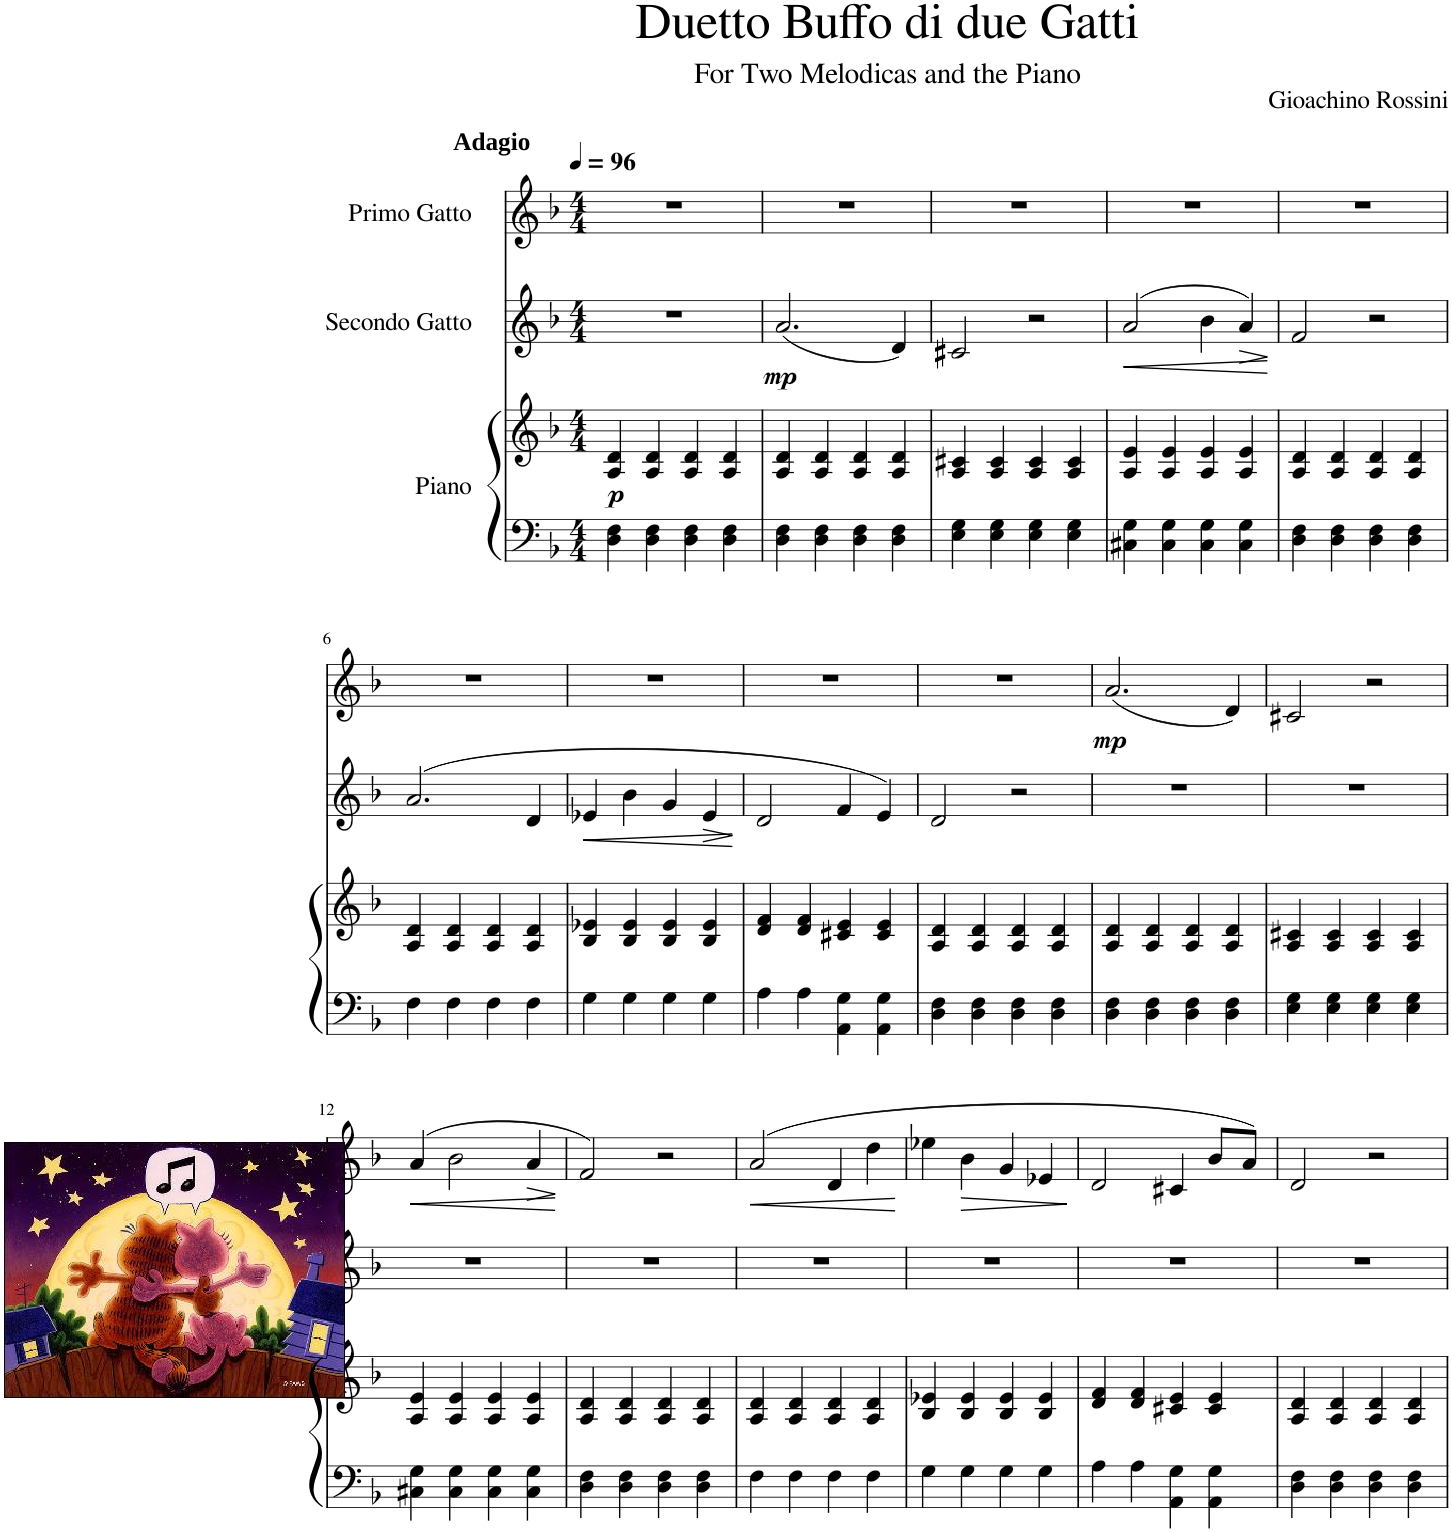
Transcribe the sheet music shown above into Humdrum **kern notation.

**kern	**kern	**dynam	**kern	**dynam	**kern	**dynam
*part3	*part3	*part3	*part2	*part2	*part1	*part1
*staff4	*staff3	*staff3/4	*staff2	*staff2	*staff1	*staff1
*I"Piano	*	*	*I"Secondo Gatto	*	*I"Primo Gatto	*
*clefF4	*clefG2	*	*clefG2	*	*clefG2	*
*k[b-]	*k[b-]	*	*k[b-]	*	*k[b-]	*
*M4/4	*M4/4	*	*M4/4	*	*M4/4	*
*MM96	*MM96	*	*MM96	*	*MM96	*
=1	=1	=1	=1	=1	=1	=1
!	!	!	!	!	!LO:TX:a:B:t=Adagio	!
!	!	!LO:DY:b	!	!	!	!
4D\ 4F\	4A/ 4d/	p	1r	.	1r	.
4D\ 4F\	4A/ 4d/	.	.	.	.	.
4D\ 4F\	4A/ 4d/	.	.	.	.	.
4D\ 4F\	4A/ 4d/	.	.	.	.	.
=2	=2	=2	=2	=2	=2	=2
!	!	!	!	!LO:DY:b	!	!
4D\ 4F\	4A/ 4d/	.	(2.a/	mp	1r	.
4D\ 4F\	4A/ 4d/	.	.	.	.	.
4D\ 4F\	4A/ 4d/	.	.	.	.	.
4D\ 4F\	4A/ 4d/	.	4d/)	.	.	.
=3	=3	=3	=3	=3	=3	=3
4E\ 4G\	4A/ 4c#X/	.	2c#X/	.	1r	.
4E\ 4G\	4A/ 4c#/	.	.	.	.	.
4E\ 4G\	4A/ 4c#/	.	2r	.	.	.
4E\ 4G\	4A/ 4c#/	.	.	.	.	.
=4	=4	=4	=4	=4	=4	=4
!	!	!	!	!LO:HP:b	!	!
4C#X\ 4G\	4A/ 4e/	.	(2a/	<	1r	.
4C#\ 4G\	4A/ 4e/	.	.	.	.	.
4C#\ 4G\	4A/ 4e/	.	4b-\	.	.	.
!	!	!	!	!LO:HP:b	!	!
4C#\ 4G\	4A/ 4e/	.	4a/)	>	.	.
.	.	.	.	[ ]	.	.
=5	=5	=5	=5	=5	=5	=5
4D\ 4F\	4A/ 4d/	.	2f/	.	1r	.
4D\ 4F\	4A/ 4d/	.	.	.	.	.
4D\ 4F\	4A/ 4d/	.	2r	.	.	.
4D\ 4F\	4A/ 4d/	.	.	.	.	.
!!LO:LB:g=z
=6	=6	=6	=6	=6	=6	=6
4F\	4A/ 4d/	.	(2.a/	.	1r	.
4F\	4A/ 4d/	.	.	.	.	.
4F\	4A/ 4d/	.	.	.	.	.
4F\	4A/ 4d/	.	4d/	.	.	.
=7	=7	=7	=7	=7	=7	=7
!	!	!	!	!LO:HP:b	!	!
4G\	4B-/ 4e-X/	.	4e-X/	<	1r	.
4G\	4B-/ 4e-/	.	4b-\	.	.	.
4G\	4B-/ 4e-/	.	4g/	.	.	.
!	!	!	!	!LO:HP:b	!	!
4G\	4B-/ 4e-/	.	4e-/	>	.	.
.	.	.	.	[ ]	.	.
=8	=8	=8	=8	=8	=8	=8
4A\	4d/ 4f/	.	2d/	.	1r	.
4A\	4d/ 4f/	.	.	.	.	.
4AA\ 4G\	4c#X/ 4e/	.	4f/	.	.	.
4AA\ 4G\	4c#/ 4e/	.	4e/)	.	.	.
=9	=9	=9	=9	=9	=9	=9
4D\ 4F\	4A/ 4d/	.	2d/	.	1r	.
4D\ 4F\	4A/ 4d/	.	.	.	.	.
4D\ 4F\	4A/ 4d/	.	2r	.	.	.
4D\ 4F\	4A/ 4d/	.	.	.	.	.
=10	=10	=10	=10	=10	=10	=10
!	!	!	!	!	!	!LO:DY:b
4D\ 4F\	4A/ 4d/	.	1r	.	(2.a/	mp
4D\ 4F\	4A/ 4d/	.	.	.	.	.
4D\ 4F\	4A/ 4d/	.	.	.	.	.
4D\ 4F\	4A/ 4d/	.	.	.	4d/)	.
=11	=11	=11	=11	=11	=11	=11
4E\ 4G\	4A/ 4c#X/	.	1r	.	2c#X/	.
4E\ 4G\	4A/ 4c#/	.	.	.	.	.
4E\ 4G\	4A/ 4c#/	.	.	.	2r	.
4E\ 4G\	4A/ 4c#/	.	.	.	.	.
!!LO:LB:g=z
=12	=12	=12	=12	=12	=12	=12
!	!	!	!	!	!	!LO:HP:b
4C#X\ 4G\	4A/ 4e/	.	1r	.	(4a/	<
4C#\ 4G\	4A/ 4e/	.	.	.	2b-\	.
4C#\ 4G\	4A/ 4e/	.	.	.	.	.
!	!	!	!	!	!	!LO:HP:b
4C#\ 4G\	4A/ 4e/	.	.	.	4a/	>
.	.	.	.	.	.	[ ]
=13	=13	=13	=13	=13	=13	=13
4D\ 4F\	4A/ 4d/	.	1r	.	2f/)	.
4D\ 4F\	4A/ 4d/	.	.	.	.	.
4D\ 4F\	4A/ 4d/	.	.	.	2r	.
4D\ 4F\	4A/ 4d/	.	.	.	.	.
=14	=14	=14	=14	=14	=14	=14
!	!	!	!	!	!	!LO:HP:b
4F\	4A/ 4d/	.	1r	.	(2a/	<
4F\	4A/ 4d/	.	.	.	.	.
4F\	4A/ 4d/	.	.	.	4d/	.
4F\	4A/ 4d/	.	.	.	4dd\	.
.	.	.	.	.	.	[
=15	=15	=15	=15	=15	=15	=15
4G\	4B-/ 4e-X/	.	1r	.	4ee-X\	.
!	!	!	!	!	!	!LO:HP:b
4G\	4B-/ 4e-/	.	.	.	4b-\	>
4G\	4B-/ 4e-/	.	.	.	4g/	.
4G\	4B-/ 4e-/	.	.	.	4e-X/	.
.	.	.	.	.	.	]
=16	=16	=16	=16	=16	=16	=16
4A\	4d/ 4f/	.	1r	.	2d/	.
4A\	4d/ 4f/	.	.	.	.	.
4AA\ 4G\	4c#X/ 4e/	.	.	.	4c#X/	.
4AA\ 4G\	4c#/ 4e/	.	.	.	8b-/L	.
.	.	.	.	.	8a/J)	.
=17	=17	=17	=17	=17	=17	=17
4D\ 4F\	4A/ 4d/	.	1r	.	2d/	.
4D\ 4F\	4A/ 4d/	.	.	.	.	.
4D\ 4F\	4A/ 4d/	.	.	.	2r	.
4D\ 4F\	4A/ 4d/	.	.	.	.	.
=	=	=	=	=	=	=
*-	*-	*-	*-	*-	*-	*-
